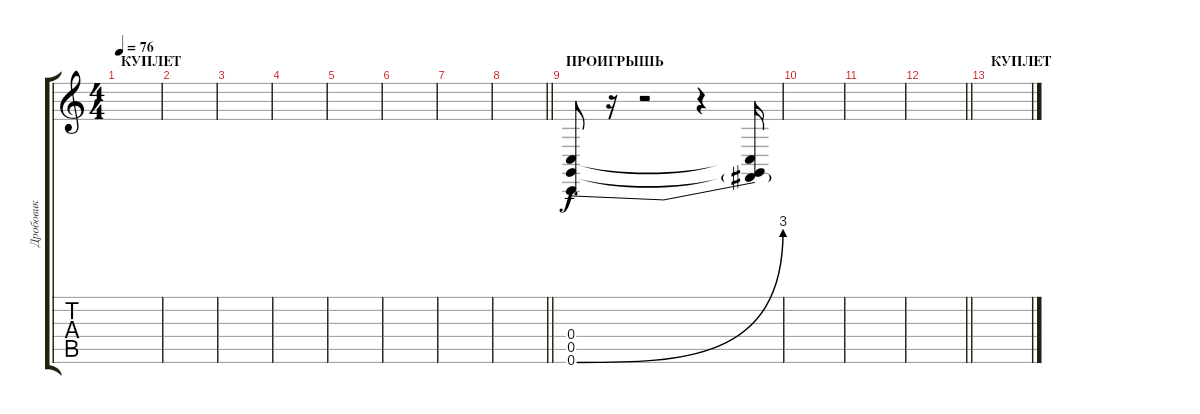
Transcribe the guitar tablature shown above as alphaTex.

\track ("Дробовик" "Дробовик") {instrument gunshot}
\staff {score tabs}
\tuning (D4 A3 F3 C3 G2 C2) {hide}
\ts (4 4)
\section ("" "КУПЛЕТ")
\tempo 76
\clef g2
\ks c
|
|
|
|
|
|
|
\barLineRight lightlight
|
\section ("" "ПРОИГРЫШЬ")
(0.4 0.5 0.6{be (bend 0 0 60 12)}).8 r.16 r.2 r.4 (0.4{t} 0.5{t} 0.6{t}).16 |
|
|
\barLineRight lightlight
|
\section ("" "КУПЛЕТ")
